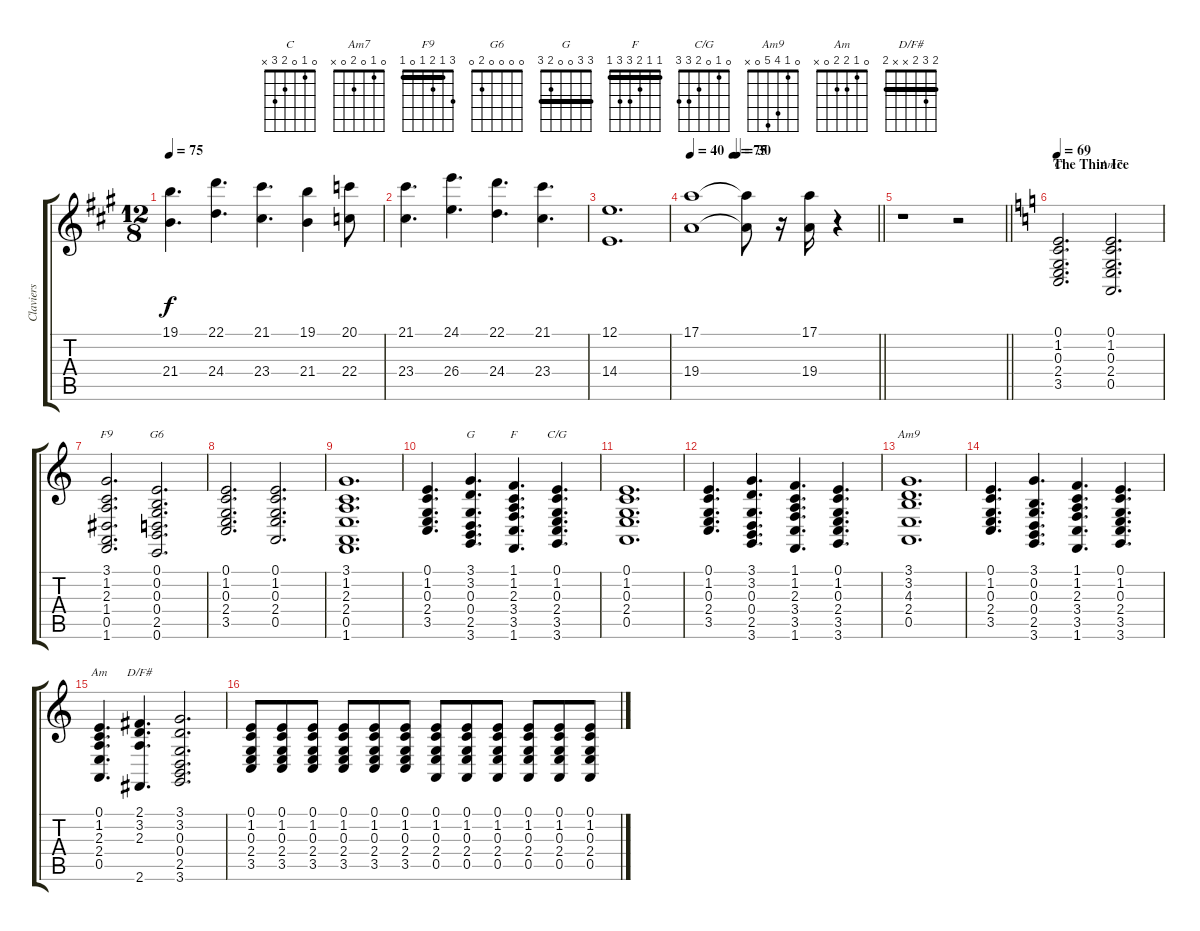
\track ("Claviers" "Claviers") {instrument rockorgan}
\staff {score tabs}
\tuning (E4 B3 G3 D3 A2 E2) {hide}
\chord ("C" 0 1 0 2 3 x)
\chord ("Am7" 0 1 0 2 0 x)
\chord ("F9" 3 1 2 1 0 1) {barre 1}
\chord ("G6" 0 0 0 0 2 0)
\chord ("G" 3 3 0 0 2 3) {barre 3}
\chord ("F" 1 1 2 3 3 1) {barre 1}
\chord ("C/G" 0 1 0 2 3 3)
\chord ("Am9" 0 1 4 5 0 x)
\chord ("Am" 0 1 2 2 0 x)
\chord ("D/F#" 2 3 2 x x 2) {barre 2}
\ts (12 8)
\tempo 75
\clef g2
\ks a
(19.1 21.4).4{d dy f} (22.1 24.4).4{d} (21.1 23.4).4{d} (19.1 21.4).4 (20.1 22.4).8 |
(21.1 23.4).4{d} (24.1 26.4).4{d} (22.1 24.4).4{d} (21.1 23.4).4{d} |
(12.1 14.4).1{d} |
\tempo 40
\tempo (75 0.22916666666666666)
\tempo (30 0.25)
\barLineRight lightlight
(17.1 19.4).1 (17.1{t} 19.4{t}).8 r.16 (17.1 19.4).16 r.4 |
\barLineRight lightlight
r.1 r.2 |
\section ("" "The Thin Ice")
\tempo 110
\tempo 69
\ks c
(0.1 1.2 0.3 2.4 3.5).2{d ch "C" volume 9 instrument acousticgrandpiano} (0.1 1.2 0.3 2.4 0.5).2{d ch "Am7"} |
(3.1 1.2 2.3 1.4 0.5 1.6).2{d ch "F9"} (0.1 0.2 0.3 0.4 2.5 0.6).2{d ch "G6"} |
(0.1 1.2 0.3 2.4 3.5).2{d} (0.1 1.2 0.3 2.4 0.5).2{d} |
(3.1 1.2 2.3 2.4 0.5 1.6).1{d} |
(0.1 1.2 0.3 2.4 3.5).4{d} (3.1 3.2 0.3 0.4 2.5 3.6).4{d ch "G"} (1.1 1.2 2.3 3.4 3.5 1.6).4{d ch "F"} (0.1 1.2 0.3 2.4 3.5 3.6).4{d ch "C/G"} |
(0.1 1.2 0.3 2.4 0.5).1{d} |
(0.1 1.2 0.3 2.4 3.5).4{d} (3.1 3.2 0.3 0.4 2.5 3.6).4{d} (1.1 1.2 2.3 3.4 3.5 1.6).4{d} (0.1 1.2 0.3 2.4 3.5 3.6).4{d} |
(3.1 3.2 4.3 2.4 0.5).1{d ch "Am9"} |
(0.1 1.2 0.3 2.4 3.5).4{d} (3.1 0.2 0.3 0.4 2.5 3.6).4{d} (1.1 1.2 2.3 3.4 3.5 1.6).4{d} (0.1 1.2 0.3 2.4 3.5 3.6).4{d} |
(0.1 1.2 2.3 2.4 0.5).4{d ch "Am"} (2.1 3.2 2.3 2.6).4{d ch "D/F#"} (3.1 3.2 0.3 0.4 2.5 3.6).2{d} |
(0.1 1.2 0.3 2.4 3.5).8{volume 9 instrument vibraphone} (0.1 1.2 0.3 2.4 3.5).8 (0.1 1.2 0.3 2.4 3.5).8 (0.1 1.2 0.3 2.4 3.5).8 (0.1 1.2 0.3 2.4 3.5).8 (0.1 1.2 0.3 2.4 3.5).8 (0.1 1.2 0.3 2.4 0.5).8 (0.1 1.2 0.3 2.4 0.5).8 (0.1 1.2 0.3 2.4 0.5).8 (0.1 1.2 0.3 2.4 0.5).8 (0.1 1.2 0.3 2.4 0.5).8 (0.1 1.2 0.3 2.4 0.5).8
